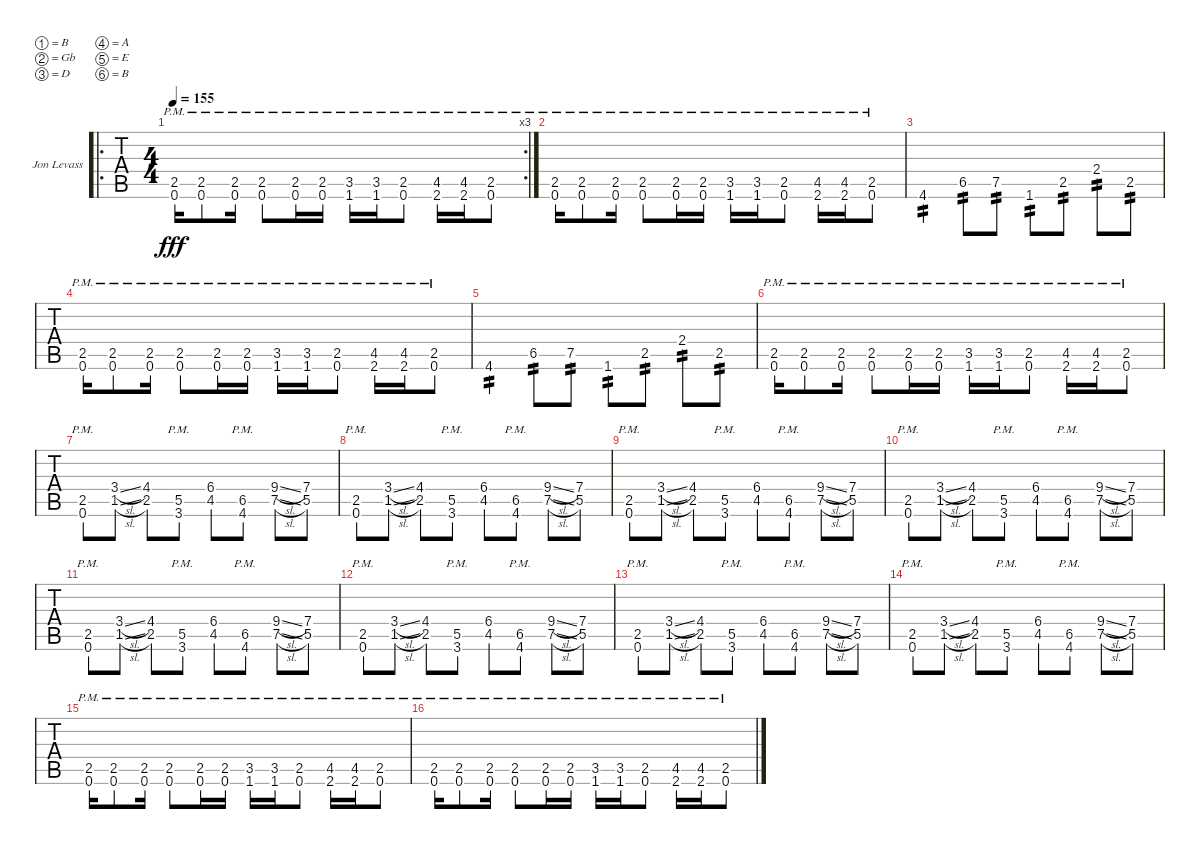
\bracketExtendMode groupsimilarinstruments
\firstSystemTrackNameOrientation horizontal
\otherSystemsTrackNameOrientation horizontal
\track ("Jon Levasseur" "Jon Levass") {instrument distortionguitar}
\staff {tabs}
\tuning (B3 Gb3 D3 A2 E2 B1)
\ro
\rc 3
\ts (4 4)
\tempo 155
\clef g2
\ks c
(0.6{pm} 2.5{pm}).16{dy fff} (0.6{pm} 2.5{pm}).8 (0.6{pm} 2.5{pm}).16 (0.6{pm} 2.5{pm}).8 (0.6{pm} 2.5{pm}).16 (0.6{pm} 2.5{pm}).16 (1.6{pm} 3.5{pm}).16 (1.6{pm} 3.5{pm}).16 (0.6{pm} 2.5{pm}).8 (2.6{pm} 4.5{pm}).16 (2.6{pm} 4.5{pm}).16 (0.6{pm} 2.5{pm}).8 |
(0.6{pm} 2.5{pm}).16 (0.6{pm} 2.5{pm}).8 (0.6{pm} 2.5{pm}).16 (0.6{pm} 2.5{pm}).8 (0.6{pm} 2.5{pm}).16 (0.6{pm} 2.5{pm}).16 (1.6{pm} 3.5{pm}).16 (1.6{pm} 3.5{pm}).16 (0.6{pm} 2.5{pm}).8 (2.6{pm} 4.5{pm}).16 (2.6{pm} 4.5{pm}).16 (0.6{pm} 2.5{pm}).8 |
4.6.4{tp 2} 6.5.8{tp 2} 7.5.8{tp 2} 1.6.8{tp 2} 2.5.8{tp 2} 2.4.8{tp 2} 2.5.8{tp 2} |
(0.6{pm} 2.5{pm}).16 (0.6{pm} 2.5{pm}).8 (0.6{pm} 2.5{pm}).16 (0.6{pm} 2.5{pm}).8 (0.6{pm} 2.5{pm}).16 (0.6{pm} 2.5{pm}).16 (1.6{pm} 3.5{pm}).16 (1.6{pm} 3.5{pm}).16 (0.6{pm} 2.5{pm}).8 (2.6{pm} 4.5{pm}).16 (2.6{pm} 4.5{pm}).16 (0.6{pm} 2.5{pm}).8 |
4.6.4{tp 2} 6.5.8{tp 2} 7.5.8{tp 2} 1.6.8{tp 2} 2.5.8{tp 2} 2.4.8{tp 2} 2.5.8{tp 2} |
(0.6{pm} 2.5{pm}).16 (0.6{pm} 2.5{pm}).8 (0.6{pm} 2.5{pm}).16 (0.6{pm} 2.5{pm}).8 (0.6{pm} 2.5{pm}).16 (0.6{pm} 2.5{pm}).16 (1.6{pm} 3.5{pm}).16 (1.6{pm} 3.5{pm}).16 (0.6{pm} 2.5{pm}).8 (2.6{pm} 4.5{pm}).16 (2.6{pm} 4.5{pm}).16 (0.6{pm} 2.5{pm}).8 |
(0.6{pm} 2.5{pm}).8 (1.5{sl} 3.4{sl}).8 (2.5 4.4).8 (3.6{pm} 5.5{pm}).8 (4.5 6.4).8 (4.6{pm} 6.5{pm}).8 (7.5{sl} 9.4{sl}).8 (5.5 7.4).8 |
(0.6{pm} 2.5{pm}).8 (1.5{sl} 3.4{sl}).8 (2.5 4.4).8 (3.6{pm} 5.5{pm}).8 (4.5 6.4).8 (4.6{pm} 6.5{pm}).8 (7.5{sl} 9.4{sl}).8 (5.5 7.4).8 |
(0.6{pm} 2.5{pm}).8 (1.5{sl} 3.4{sl}).8 (2.5 4.4).8 (3.6{pm} 5.5{pm}).8 (4.5 6.4).8 (4.6{pm} 6.5{pm}).8 (7.5{sl} 9.4{sl}).8 (5.5 7.4).8 |
(0.6{pm} 2.5{pm}).8 (1.5{sl} 3.4{sl}).8 (2.5 4.4).8 (3.6{pm} 5.5{pm}).8 (4.5 6.4).8 (4.6{pm} 6.5{pm}).8 (7.5{sl} 9.4{sl}).8 (5.5 7.4).8 |
(0.6{pm} 2.5{pm}).8 (1.5{sl} 3.4{sl}).8 (2.5 4.4).8 (3.6{pm} 5.5{pm}).8 (4.5 6.4).8 (4.6{pm} 6.5{pm}).8 (7.5{sl} 9.4{sl}).8 (5.5 7.4).8 |
(0.6{pm} 2.5{pm}).8 (1.5{sl} 3.4{sl}).8 (2.5 4.4).8 (3.6{pm} 5.5{pm}).8 (4.5 6.4).8 (4.6{pm} 6.5{pm}).8 (7.5{sl} 9.4{sl}).8 (5.5 7.4).8 |
(0.6{pm} 2.5{pm}).8 (1.5{sl} 3.4{sl}).8 (2.5 4.4).8 (3.6{pm} 5.5{pm}).8 (4.5 6.4).8 (4.6{pm} 6.5{pm}).8 (7.5{sl} 9.4{sl}).8 (5.5 7.4).8 |
(0.6{pm} 2.5{pm}).8 (1.5{sl} 3.4{sl}).8 (2.5 4.4).8 (3.6{pm} 5.5{pm}).8 (4.5 6.4).8 (4.6{pm} 6.5{pm}).8 (7.5{sl} 9.4{sl}).8 (5.5 7.4).8 |
(0.6{pm} 2.5{pm}).16 (0.6{pm} 2.5{pm}).8 (0.6{pm} 2.5{pm}).16 (0.6{pm} 2.5{pm}).8 (0.6{pm} 2.5{pm}).16 (0.6{pm} 2.5{pm}).16 (1.6{pm} 3.5{pm}).16 (1.6{pm} 3.5{pm}).16 (0.6{pm} 2.5{pm}).8 (2.6{pm} 4.5{pm}).16 (2.6{pm} 4.5{pm}).16 (0.6{pm} 2.5{pm}).8 |
(0.6{pm} 2.5{pm}).16 (0.6{pm} 2.5{pm}).8 (0.6{pm} 2.5{pm}).16 (0.6{pm} 2.5{pm}).8 (0.6{pm} 2.5{pm}).16 (0.6{pm} 2.5{pm}).16 (1.6{pm} 3.5{pm}).16 (1.6{pm} 3.5{pm}).16 (0.6{pm} 2.5{pm}).8 (2.6{pm} 4.5{pm}).16 (2.6{pm} 4.5{pm}).16 (0.6{pm} 2.5{pm}).8
